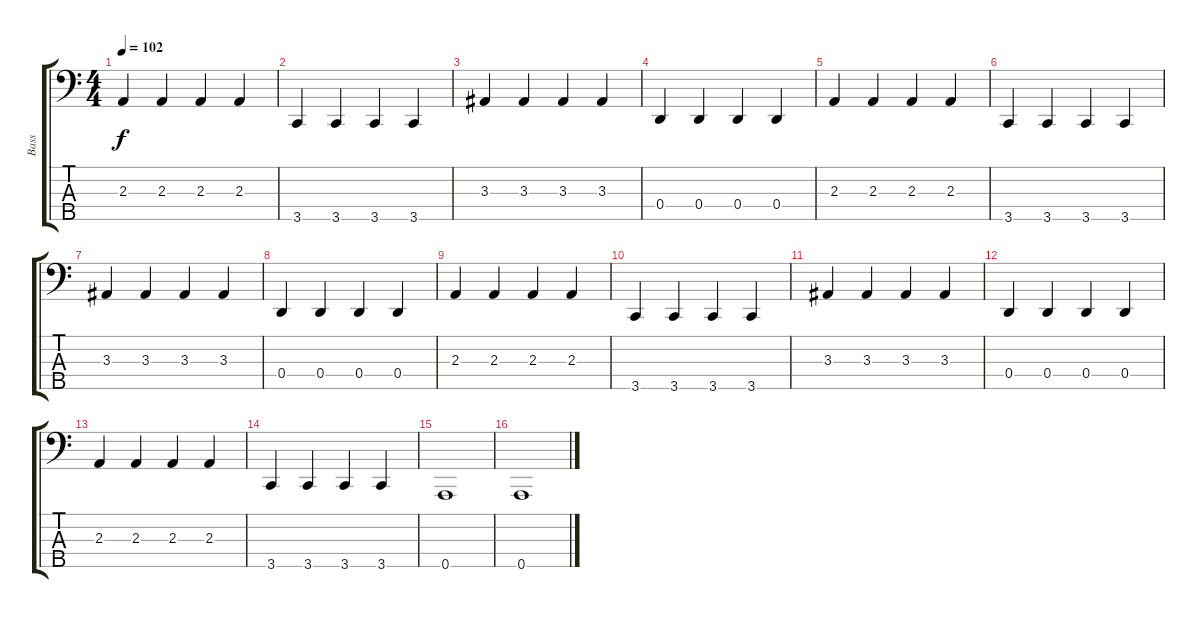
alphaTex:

\track ("Bass" "Bass") {instrument electricbassfinger}
\staff {score tabs}
\tuning (F2 C2 G1 D1 A0) {hide}
\ts (4 4)
\tempo 102
\clef f4
\ks c
2.3.4{dy f} 2.3.4 2.3.4 2.3.4 |
3.5.4 3.5.4 3.5.4 3.5.4 |
3.3.4 3.3.4 3.3.4 3.3.4 |
0.4.4 0.4.4 0.4.4 0.4.4 |
2.3.4 2.3.4 2.3.4 2.3.4 |
3.5.4 3.5.4 3.5.4 3.5.4 |
3.3.4 3.3.4 3.3.4 3.3.4 |
0.4.4 0.4.4 0.4.4 0.4.4 |
2.3.4 2.3.4 2.3.4 2.3.4 |
3.5.4 3.5.4 3.5.4 3.5.4 |
3.3.4 3.3.4 3.3.4 3.3.4 |
0.4.4 0.4.4 0.4.4 0.4.4 |
2.3.4 2.3.4 2.3.4 2.3.4 |
3.5.4 3.5.4 3.5.4 3.5.4 |
0.5.1 |
0.5.1
